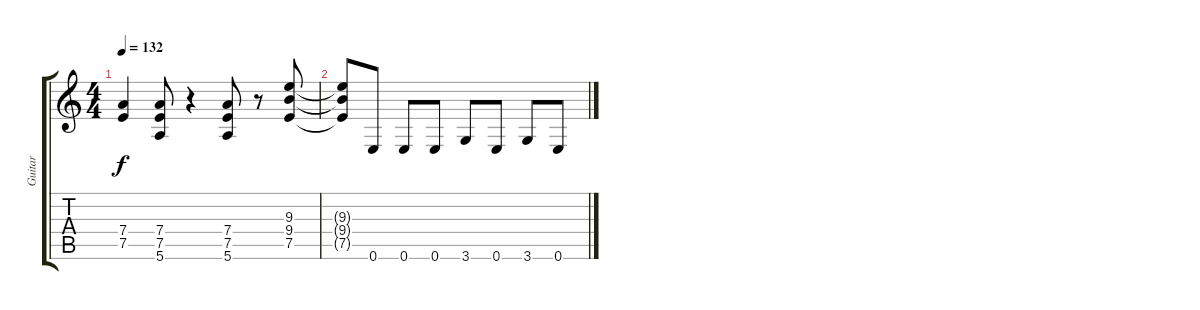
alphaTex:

\track ("Guitar" "Guitar") {instrument distortionguitar}
\staff {score tabs}
\tuning (E4 B3 G3 D3 A2 E2) {hide}
\ts (4 4)
\tempo 132
\clef g2
\ks c
(7.4{t} 7.5{t}).4{dy f} (7.4 7.5 5.6).8 r.4 (7.4 7.5 5.6).8 r.8 (9.3 9.4 7.5).8 |
(9.3{t} 9.4{t} 7.5{t}).8 0.6.8 0.6.8 0.6.8 3.6.8 0.6.8 3.6.8 0.6.8
